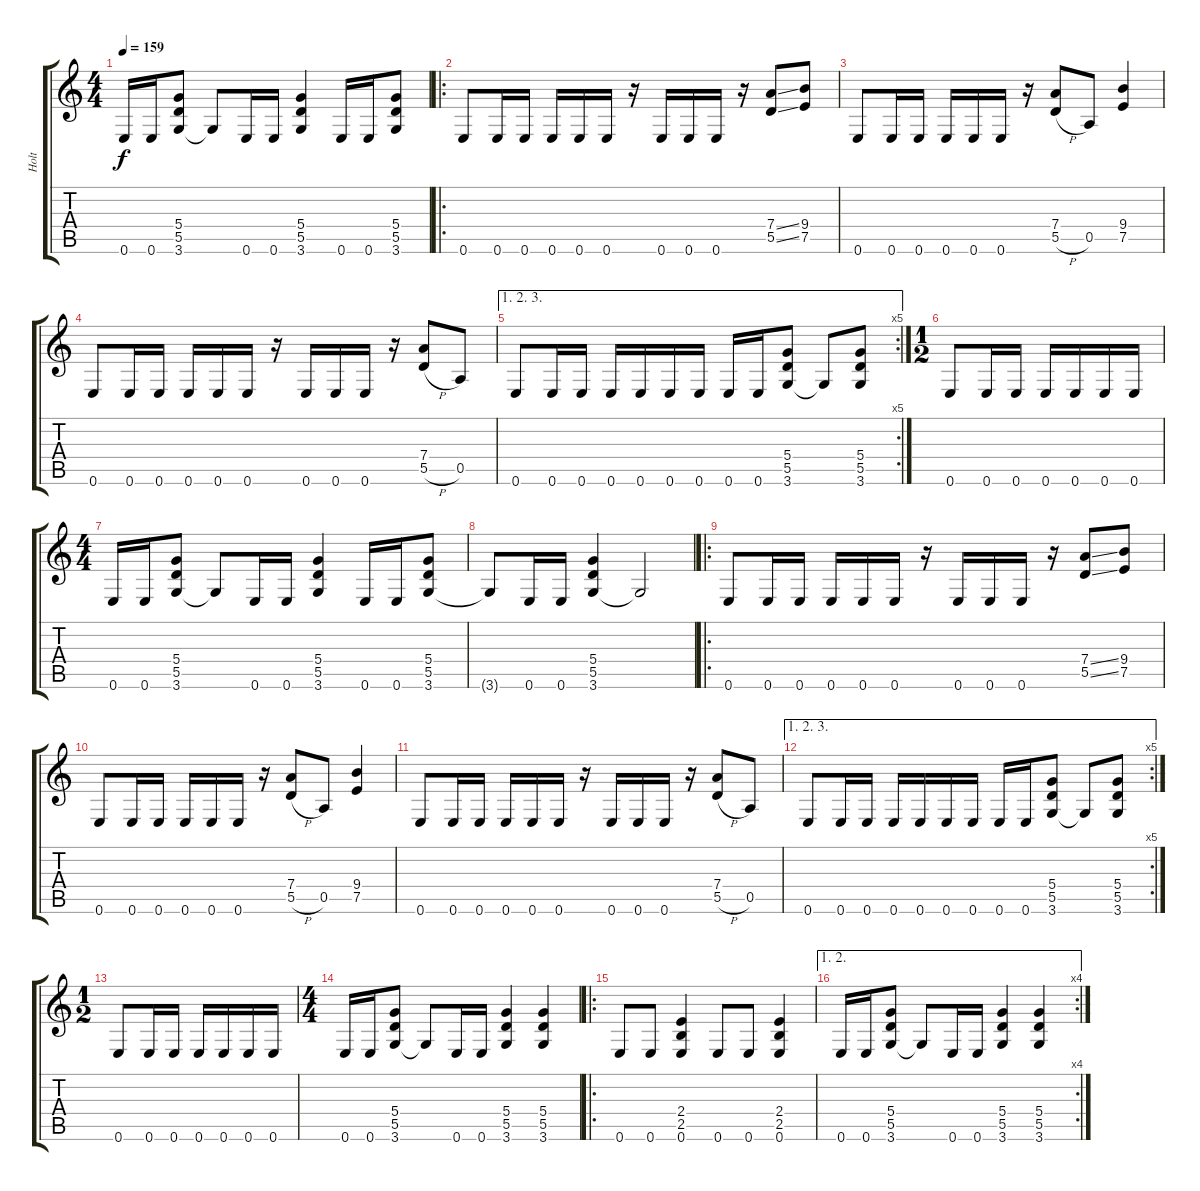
\track ("Holt" "Holt") {instrument distortionguitar}
\staff {score tabs}
\tuning (E4 B3 G3 D3 A2 E2) {hide}
\ts (4 4)
\tempo 159
\clef g2
\ks c
0.6.16{dy f instrument distortionguitar} 0.6.16 (5.4 5.5 3.6).8 3.6{t}.8 0.6.16 0.6.16 (5.4 5.5 3.6).4 0.6.16 0.6.16 (5.4 5.5 3.6).8 |
\ro
0.6.8 0.6.16 0.6.16 0.6.16 0.6.16 0.6.16 r.16 0.6.16 0.6.16 0.6.16 r.16 (7.4{ss} 5.5{ss}).8 (9.4 7.5).8 |
0.6.8 0.6.16 0.6.16 0.6.16 0.6.16 0.6.16 r.16 (7.4 5.5{h}).8 0.5.8 (9.4 7.5).4 |
0.6.8 0.6.16 0.6.16 0.6.16 0.6.16 0.6.16 r.16 0.6.16 0.6.16 0.6.16 r.16 (7.4 5.5{h}).8 0.5.8 |
\ae (1 2 3)
\rc 5
0.6.8 0.6.16 0.6.16 0.6.16 0.6.16 0.6.16 0.6.16 0.6.16 0.6.16 (5.4 5.5 3.6).8 3.6{t}.8 (5.4 5.5 3.6).8 |
\ts (1 2)
0.6.8 0.6.16 0.6.16 0.6.16 0.6.16 0.6.16 0.6.16 |
\ts (4 4)
0.6.16 0.6.16 (5.4 5.5 3.6).8 3.6{t}.8 0.6.16 0.6.16 (5.4 5.5 3.6).4 0.6.16 0.6.16 (5.4 5.5 3.6).8 |
3.6{t}.8 0.6.16 0.6.16 (5.4 5.5 3.6).4 3.6{t}.2 |
\ro
0.6.8 0.6.16 0.6.16 0.6.16 0.6.16 0.6.16 r.16 0.6.16 0.6.16 0.6.16 r.16 (7.4{ss} 5.5{ss}).8 (9.4 7.5).8 |
0.6.8 0.6.16 0.6.16 0.6.16 0.6.16 0.6.16 r.16 (7.4 5.5{h}).8 0.5.8 (9.4 7.5).4 |
0.6.8 0.6.16 0.6.16 0.6.16 0.6.16 0.6.16 r.16 0.6.16 0.6.16 0.6.16 r.16 (7.4 5.5{h}).8 0.5.8 |
\ae (1 2 3)
\rc 5
0.6.8 0.6.16 0.6.16 0.6.16 0.6.16 0.6.16 0.6.16 0.6.16 0.6.16 (5.4 5.5 3.6).8 3.6{t}.8 (5.4 5.5 3.6).8 |
\ts (1 2)
0.6.8 0.6.16 0.6.16 0.6.16 0.6.16 0.6.16 0.6.16 |
\ts (4 4)
0.6.16 0.6.16 (5.4 5.5 3.6).8 3.6{t}.8 0.6.16 0.6.16 (5.4 5.5 3.6).4 (5.4 5.5 3.6).4 |
\ro
0.6.8 0.6.8 (2.4 2.5 0.6).4 0.6.8 0.6.8 (2.4 2.5 0.6).4 |
\ae (1 2)
\rc 4
0.6.16 0.6.16 (5.4 5.5 3.6).8 3.6{t}.8 0.6.16 0.6.16 (5.4 5.5 3.6).4 (5.4 5.5 3.6).4
